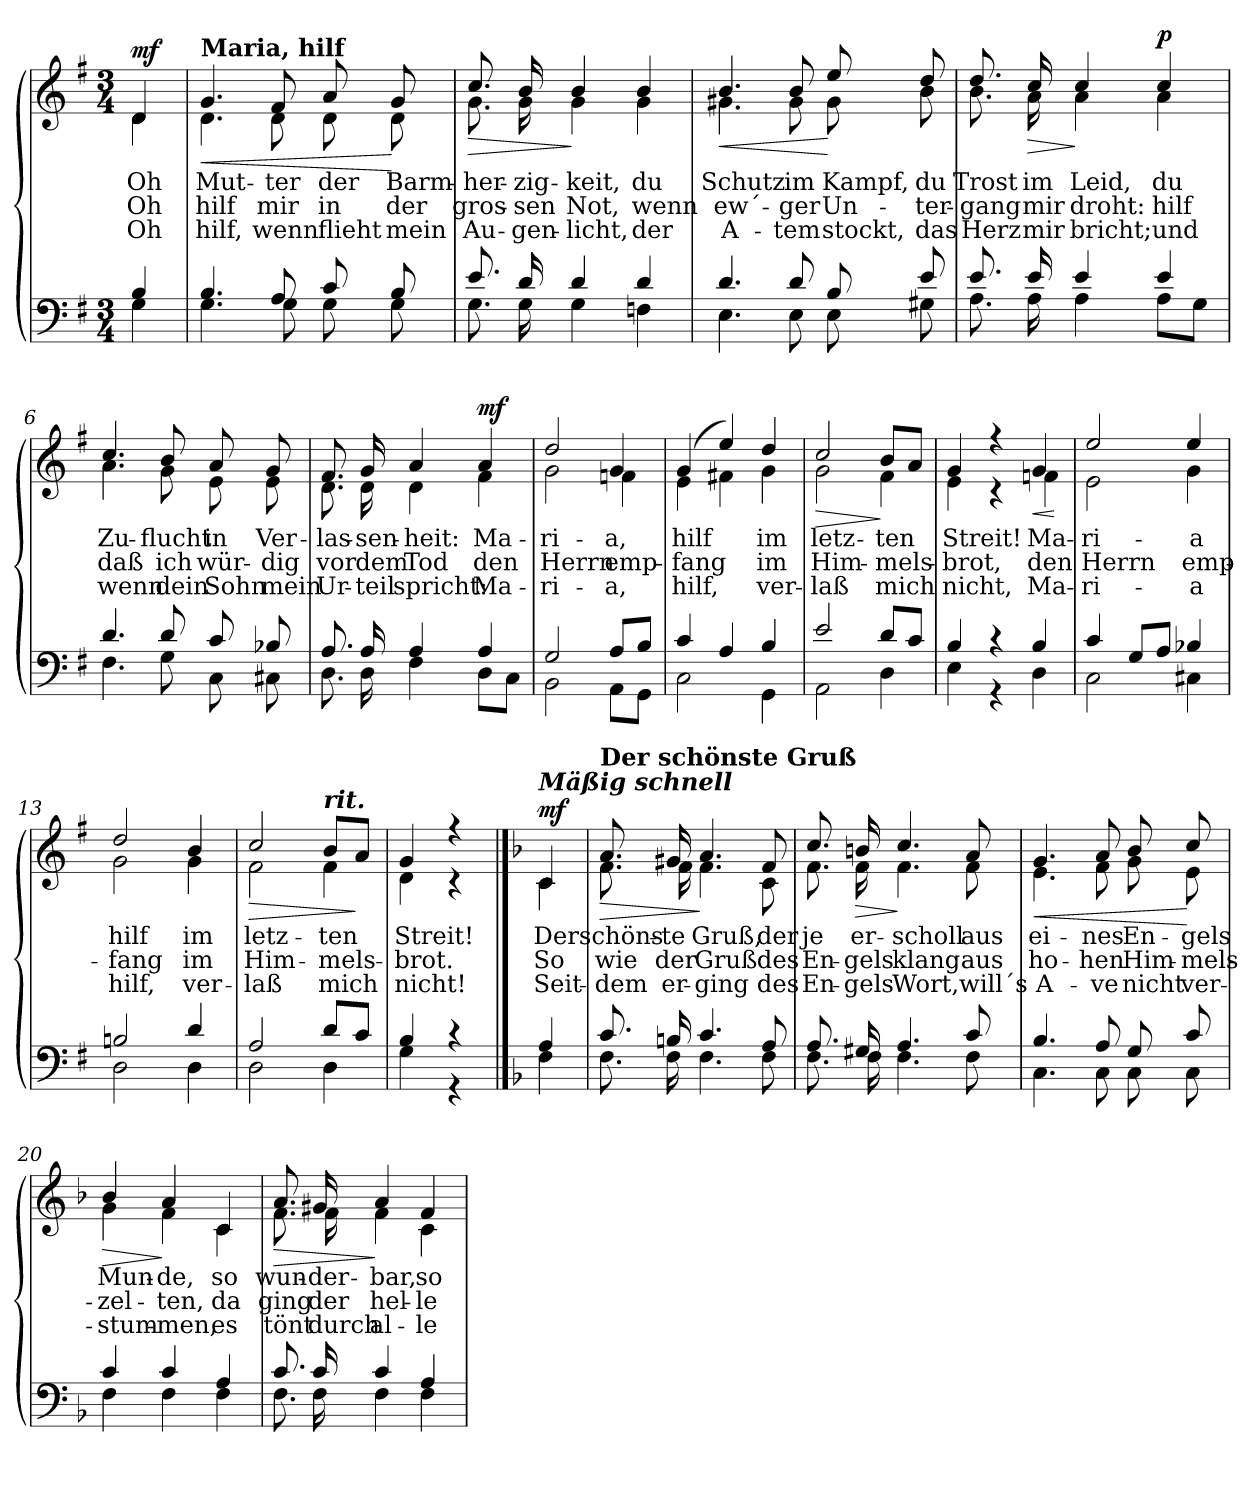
**kern	**kern	**text	**text	**text	**dynam
*part1	*part1	*part1	*part1	*part1	*part1
*staff2	*staff1	*staff1	*staff1	*staff1	*staff1/2
*clefF4	*clefG2	*	*	*	*
*k[f#]	*k[f#]	*	*	*	*
*G:	*G:	*	*	*	*
*M3/4	*M3/4	*	*	*	*
=1	=1	=1	=1	=1	=1
*^	*	*	*	*	*
!	!	!LO:TX:a:Bi:t=Mäßig schnell	!	!	!	!
!	!	!	!LO:LY:b	!LO:LY:b	!LO:LY:b	!LO:DY:a
*	*	*^	*	*	*	*
4B/	4G\	4d/	4d\	Oh	Oh	Oh	mf
=2	=2	=2	=2	=2	=2	=2	=2
!	!	!LO:TX:a:B:t=Maria, hilf	!	!	!	!	!
!	!	!	!	!LO:LY:b	!LO:LY:b	!LO:LY:b	!LO:HP:b
4.B/	4.G\	4.g/	4.d\	Mut-	hilf	hilf,	<
!	!	!	!	!LO:LY:b	!LO:LY:b	!LO:LY:b	!
8A/	8G\	8f#/	8d\	-ter	mir	wenn	.
!	!	!	!	!LO:LY:b	!LO:LY:b	!LO:LY:b	!
8c/	8G\	8a/	8d\	der	in	flieht	.
!	!	!	!	!LO:LY:b	!LO:LY:b	!LO:LY:b	!
8B/	8G\	8g/	8d\	Barm-	der	mein	[
=3	=3	=3	=3	=3	=3	=3	=3
!	!	!	!	!LO:LY:b	!LO:LY:b	!LO:LY:b	!LO:HP:b
8.e/	8.G\	8.cc/	8.g\	-her-	gros-	Au-	>
!	!	!	!	!LO:LY:b	!LO:LY:b	!LO:LY:b	!
16d/	16G\	16b/	16g\	-zig-	-sen	-gen-	.
!	!	!	!	!LO:LY:b	!LO:LY:b	!LO:LY:b	!
4d/	4G\	4b/	4g\	-keit,	Not,	-licht,	]
!	!	!	!	!LO:LY:b	!LO:LY:b	!LO:LY:b	!
4d/	4Fn\	4b/	4g\	du	wenn	der	.
=4	=4	=4	=4	=4	=4	=4	=4
!	!	!	!	!LO:LY:b	!LO:LY:b	!LO:LY:b	!LO:HP:b
4.d/	4.E\	4.b/	4.g#X\	Schutz	ew´-	A-	<
!	!	!	!	!LO:LY:b	!LO:LY:b	!LO:LY:b	!
8d/	8E\	8b/	8g#\	im	-ger	-tem	.
!	!	!	!	!LO:LY:b	!LO:LY:b	!LO:LY:b	!
8B/	8E\	8ee/	8g#\	Kampf,	Un-	stockt,	[
!	!	!	!	!LO:LY:b	!LO:LY:b	!LO:LY:b	!
8e/	8G#X\	8dd/	8b\	du	-ter-	das	.
!!LO:LB:g=z	!!
=5	=5	=5	=5	=5	=5	=5	=5
!	!	!	!	!LO:LY:b	!LO:LY:b	!LO:LY:b	!
8.e/	8.A\	8.dd/	8.b\	Trost	-gang	Herz	.
!	!	!	!	!LO:LY:b	!LO:LY:b	!LO:LY:b	!LO:HP:b
16e/	16A\	16cc/	16a\	im	mir	mir	>
!	!	!	!	!LO:LY:b	!LO:LY:b	!LO:LY:b	!
4e/	4A\	4cc/	4a\	Leid,	droht:	bricht;	]
!	!	!	!	!LO:LY:b	!LO:LY:b	!LO:LY:b	!LO:DY:a
4e/	8A\L	4cc/	4a\	du	hilf	und	p
.	8G\J	.	.	.	.	.	.
=6	=6	=6	=6	=6	=6	=6	=6
!	!	!	!	!LO:LY:b	!LO:LY:b	!LO:LY:b	!
4.d/	4.F#\	4.cc/	4.a\	Zu-	daß	wenn	.
!	!	!	!	!LO:LY:b	!LO:LY:b	!LO:LY:b	!
8d/	8G\	8b/	8g\	-flucht	ich	dein	.
!	!	!	!	!LO:LY:b	!LO:LY:b	!LO:LY:b	!
8c/	8C\	8a/	8e\	in	wür-	Sohn	.
!	!	!	!	!LO:LY:b	!LO:LY:b	!LO:LY:b	!
8B-X/	8C#X\	8g/	8e\	Ver-	-dig	mein	.
=7	=7	=7	=7	=7	=7	=7	=7
!	!	!	!	!LO:LY:b	!LO:LY:b	!LO:LY:b	!
8.A/	8.D\	8.f#/	8.d\	-las-	vor	Ur-	.
!	!	!	!	!LO:LY:b	!LO:LY:b	!LO:LY:b	!
16A/	16D\	16g/	16d\	-sen-	dem	-teil	.
!	!	!	!	!LO:LY:b	!LO:LY:b	!LO:LY:b	!
4A/	4F#\	4a/	4d\	-heit:	Tod	spricht:	.
!	!	!	!	!LO:LY:b	!LO:LY:b	!LO:LY:b	!LO:DY:a
4A/	8D\L	4a/	4f#\	Ma-	den	Ma-	mf
.	8C\J	.	.	.	.	.	.
=8	=8	=8	=8	=8	=8	=8	=8
!	!	!	!	!LO:LY:b	!LO:LY:b	!LO:LY:b	!
2G/	2BB\	2dd/	2g\	-ri-	Herrn	-ri-	.
!	!	!	!	!LO:LY:b	!LO:LY:b	!LO:LY:b	!
8A/L	8AA\L	4g/	4fn\	-a,	emp-	-a,	.
8B/J	8GG\J	.	.	.	.	.	.
!!LO:LB:g=z	!!
=9	=9	=9	=9	=9	=9	=9	=9
!	!	!	!	!LO:LY:b	!LO:LY:b	!LO:LY:b	!
4c/	2C\	(4g/	4e\	hilf	-fang	hilf,	.
4A/	.	4ee/)	4f#X\	.	.	.	.
!	!	!	!	!LO:LY:b	!LO:LY:b	!LO:LY:b	!
4B/	4GG\	4dd/	4g\	im	im	ver-	.
!!LO:PB:g=z	!!
=10	=10	=10	=10	=10	=10	=10	=10
!	!	!	!	!LO:LY:b	!LO:LY:b	!LO:LY:b	!LO:HP:b
2e/	2AA\	2cc/	2g\	letz-	Him-	-laß	>
!	!	!	!	!LO:LY:b	!LO:LY:b	!LO:LY:b	!
8d/L	4D\	8b/L	4f#\	-ten	-mels-	mich	]
8c/J	.	8a/J	.	.	.	.	.
=11	=11	=11	=11	=11	=11	=11	=11
!	!	!	!	!LO:LY:b	!LO:LY:b	!LO:LY:b	!
4B/	4E\	4g/	4e\	Streit!	-brot,	nicht,	.
4r	4r	4r	4r	.	.	.	.
!	!	!	!	!LO:LY:b	!LO:LY:b	!LO:LY:b	!LO:HP:b
4B/	4D\	4g/	4fn\	Ma-	den	Ma-	<
*v	*v	*	*	*	*	*	*
*	*v	*v	*	*	*	*
.	.	.	.	.	[
=12	=12	=12	=12	=12	=12
*^	*	*	*	*	*
!	!	!	!LO:LY:b	!LO:LY:b	!LO:LY:b	!
*	*	*^	*	*	*	*
4c/	2C\	2ee/	2e\	-ri-	Herrn	-ri-	.
8G/L	.	.	.	.	.	.	.
8A/J	.	.	.	.	.	.	.
!	!	!	!	!LO:LY:b	!LO:LY:b	!LO:LY:b	!
4B-X/	4C#X\	4ee/	4g\	-a	emp-	-a	.
=13	=13	=13	=13	=13	=13	=13	=13
!	!	!	!	!LO:LY:b	!LO:LY:b	!LO:LY:b	!
2Bn/	2D\	2dd/	2g\	hilf	-fang	hilf,	.
!	!	!	!	!LO:LY:b	!LO:LY:b	!LO:LY:b	!
4d/	4D\	4b/	4g\	im	im	ver-	.
=14	=14	=14	=14	=14	=14	=14	=14
!	!	!	!	!LO:LY:b	!LO:LY:b	!LO:LY:b	!LO:HP:b
2A/	2D\	2cc/	2f#\	letz-	Him-	-laß	>
!	!	!LO:TX:a:Bi:t=rit.	!	!	!	!	!
!	!	!	!	!LO:LY:b	!LO:LY:b	!LO:LY:b	!
8d/L	4D\	8b/L	4f#\	-ten	-mels-	mich	.
8c/J	.	8a/J	.	.	.	.	]
=15	=15	=15	=15	=15	=15	=15	=15
!	!	!	!	!LO:LY:b	!LO:LY:b	!LO:LY:b	!
4B/	4G\	4g/	4d\	Streit!	-brot.	nicht!	.
4r	4r	4r	4r	.	.	.	.
!!LO:LB:g=z	!!
==16	==16	==16	==16	==16	==16	==16	==16
*k[b-]	*	*k[b-]	*	*	*	*	*
*F:	*	*F:	*	*	*	*	*
!	!	!LO:TX:a:Bi:t=Mäßig schnell	!	!	!	!	!
!	!	!	!	!LO:LY:b	!LO:LY:b	!LO:LY:b	!LO:DY:a
4A/	4F\	4c/	4c\	Der	So	Seit-	mf
=17	=17	=17	=17	=17	=17	=17	=17
!	!	!LO:TX:a:B:t=Der schönste Gruß	!	!	!	!	!
!	!	!	!	!LO:LY:b	!LO:LY:b	!LO:LY:b	!LO:HP:b
8.c/	8.F\	8.a/	8.f\	schöns-	wie	-dem	>
!	!	!	!	!LO:LY:b	!LO:LY:b	!LO:LY:b	!
16Bn/	16F\	16g#X/	16f\	-te	der	er-	.
!	!	!	!	!LO:LY:b	!LO:LY:b	!LO:LY:b	!
4.c/	4.F\	4.a/	4.f\	Gruß,	Gruß	-ging	]
!	!	!	!	!LO:LY:b	!LO:LY:b	!LO:LY:b	!
8A/	8F\	8f/	8c\	der	des	des	.
=18	=18	=18	=18	=18	=18	=18	=18
!	!	!	!	!LO:LY:b	!LO:LY:b	!LO:LY:b	!
8.A/	8.F\	8.cc/	8.f\	je	En-	En-	.
!	!	!	!	!LO:LY:b	!LO:LY:b	!LO:LY:b	!LO:HP:b
16G#X/	16F\	16bn/	16f\	er-	-gels	-gels	>
!	!	!	!	!LO:LY:b	!LO:LY:b	!LO:LY:b	!
4.A/	4.F\	4.cc/	4.f\	-scholl	klang	Wort,	]
!	!	!	!	!LO:LY:b	!LO:LY:b	!LO:LY:b	!
8c/	8F\	8a/	8f\	aus	aus	will´s	.
=19	=19	=19	=19	=19	=19	=19	=19
!	!	!	!	!LO:LY:b	!LO:LY:b	!LO:LY:b	!LO:HP:b
4.B-/	4.C\	4.g/	4.e\	ei-	ho-	A-	<
!	!	!	!	!LO:LY:b	!LO:LY:b	!LO:LY:b	!
8A/	8C\	8a/	8f\	-nes	-hen	-ve	.
!	!	!	!	!LO:LY:b	!LO:LY:b	!LO:LY:b	!
8G/	8C\	8b-/	8g\	En-	Him-	nicht	.
!	!	!	!	!LO:LY:b	!LO:LY:b	!LO:LY:b	!
8c/	8C\	8cc/	8e\	-gels	-mels-	ver-	[
=20	=20	=20	=20	=20	=20	=20	=20
!	!	!	!	!LO:LY:b	!LO:LY:b	!LO:LY:b	!LO:HP:b
4c/	4F\	4b-/	4g\	Mun-	-zel-	-stum-	>
!	!	!	!	!LO:LY:b	!LO:LY:b	!LO:LY:b	!
4c/	4F\	4a/	4f\	-de,	-ten,	-men,	]
!	!	!	!	!LO:LY:b	!LO:LY:b	!LO:LY:b	!
4A/	4F\	4c/	4c\	so	da	es	.
=21	=21	=21	=21	=21	=21	=21	=21
!	!	!	!	!LO:LY:b	!LO:LY:b	!LO:LY:b	!LO:HP:b
8.c/	8.F\	8.a/	8.f\	wun-	ging	tönt	>
!	!	!	!	!LO:LY:b	!LO:LY:b	!LO:LY:b	!
16c/	16F\	16g#X/	16f\	-der-	der	durch	.
!	!	!	!	!LO:LY:b	!LO:LY:b	!LO:LY:b	!
4c/	4F\	4a/	4f\	-bar,	hel-	al-	]
!	!	!	!	!LO:LY:b	!LO:LY:b	!LO:LY:b	!
4A/	4F\	4f/	4c\	so	-le	-le	.
*v	*v	*	*	*	*	*	*
*	*v	*v	*	*	*	*
=	=	=	=	=	=
*-	*-	*-	*-	*-	*-
